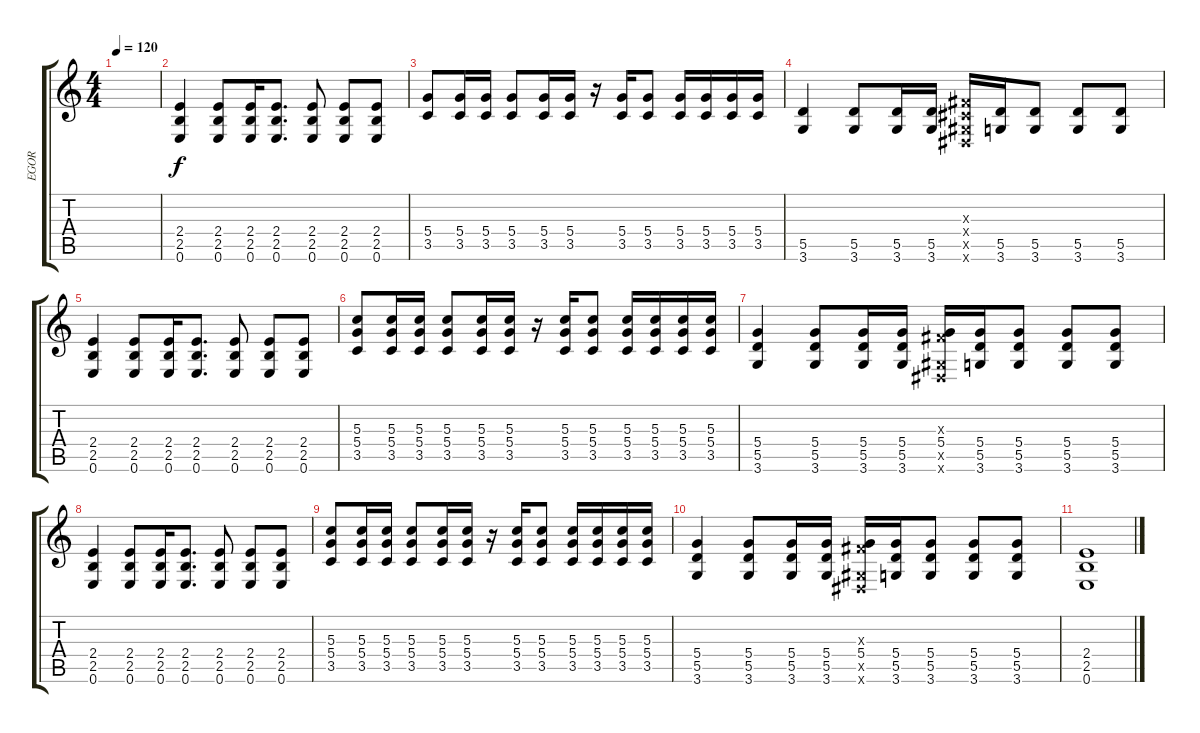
\track ("EGOR" "EGOR") {instrument distortionguitar}
\staff {score tabs}
\tuning (E4 B3 G3 D3 A2 E2) {hide}
\ts (4 4)
\tempo 120
\clef g2
\ks c
|
(2.4 2.5 0.6).4{instrument distortionguitar} (2.4 2.5 0.6).8 (2.4 2.5 0.6).16 (2.4 2.5 0.6).8{d} (2.4 2.5 0.6).8 (2.4 2.5 0.6).8 (2.4 2.5 0.6).8 |
(5.4 3.5).8 (5.4 3.5).16 (5.4 3.5).16 (5.4 3.5).8 (5.4 3.5).16 (5.4 3.5).16 r.16 (5.4 3.5).16 (5.4 3.5).8 (5.4 3.5).16 (5.4 3.5).16 (5.4 3.5).16 (5.4 3.5).16 |
(5.5 3.6).4 (5.5 3.6).8 (5.5 3.6).16 (5.5 3.6).16 (-1.3{x} -1.4{x} -1.5{x} -1.6{x}).16 (5.5 3.6).16 (5.5 3.6).8 (5.5 3.6).8 (5.5 3.6).8 |
(2.4 2.5 0.6).4 (2.4 2.5 0.6).8 (2.4 2.5 0.6).16 (2.4 2.5 0.6).8{d} (2.4 2.5 0.6).8 (2.4 2.5 0.6).8 (2.4 2.5 0.6).8 |
(5.3 5.4 3.5).8 (5.3 5.4 3.5).16 (5.3 5.4 3.5).16 (5.3 5.4 3.5).8 (5.3 5.4 3.5).16 (5.3 5.4 3.5).16 r.16 (5.3 5.4 3.5).16 (5.3 5.4 3.5).8 (5.3 5.4 3.5).16 (5.3 5.4 3.5).16 (5.3 5.4 3.5).16 (5.3 5.4 3.5).16 |
(5.4 5.5 3.6).4 (5.4 5.5 3.6).8 (5.4 5.5 3.6).16 (5.4 5.5 3.6).16 (-1.3{x} 5.4 -1.5{x} -1.6{x}).16 (5.4 5.5 3.6).16 (5.4 5.5 3.6).8 (5.4 5.5 3.6).8 (5.4 5.5 3.6).8 |
(2.4 2.5 0.6).4 (2.4 2.5 0.6).8 (2.4 2.5 0.6).16 (2.4 2.5 0.6).8{d} (2.4 2.5 0.6).8 (2.4 2.5 0.6).8 (2.4 2.5 0.6).8 |
(5.3 5.4 3.5).8 (5.3 5.4 3.5).16 (5.3 5.4 3.5).16 (5.3 5.4 3.5).8 (5.3 5.4 3.5).16 (5.3 5.4 3.5).16 r.16 (5.3 5.4 3.5).16 (5.3 5.4 3.5).8 (5.3 5.4 3.5).16 (5.3 5.4 3.5).16 (5.3 5.4 3.5).16 (5.3 5.4 3.5).16 |
(5.4 5.5 3.6).4 (5.4 5.5 3.6).8 (5.4 5.5 3.6).16 (5.4 5.5 3.6).16 (-1.3{x} 5.4 -1.5{x} -1.6{x}).16 (5.4 5.5 3.6).16 (5.4 5.5 3.6).8 (5.4 5.5 3.6).8 (5.4 5.5 3.6).8 |
(2.4 2.5 0.6).1
